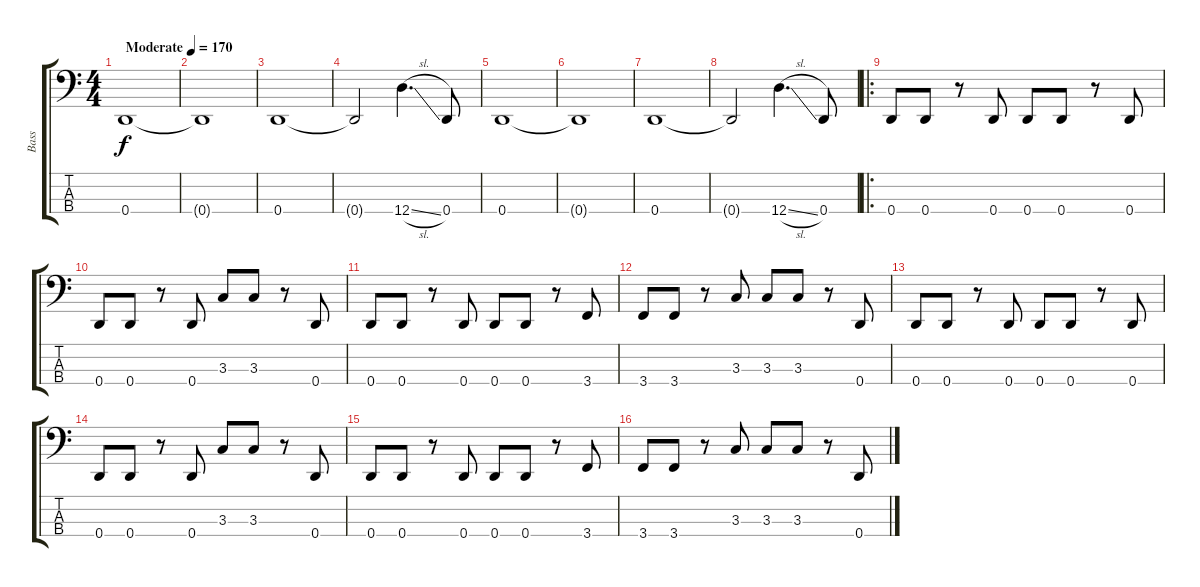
\track ("Bass" "Bass") {instrument electricbassfinger}
\staff {score tabs}
\tuning (G2 D2 A1 D1) {hide}
\ts (4 4)
\tempo (170 "Moderate")
\clef f4
\ks c
0.4.1{dy f instrument electricbassfinger} |
0.4{t}.1 |
0.4.1 |
0.4{t}.2 12.4{sl}.4{d} 0.4.8 |
0.4.1 |
0.4{t}.1 |
0.4.1 |
0.4{t}.2 12.4{sl}.4{d} 0.4.8 |
\ro
0.4.8 0.4.8 r.8 0.4.8 0.4.8 0.4.8 r.8 0.4.8 |
0.4.8 0.4.8 r.8 0.4.8 3.3.8 3.3.8 r.8 0.4.8 |
0.4.8 0.4.8 r.8 0.4.8 0.4.8 0.4.8 r.8 3.4.8 |
3.4.8 3.4.8 r.8 3.3.8 3.3.8 3.3.8 r.8 0.4.8 |
0.4.8 0.4.8 r.8 0.4.8 0.4.8 0.4.8 r.8 0.4.8 |
0.4.8 0.4.8 r.8 0.4.8 3.3.8 3.3.8 r.8 0.4.8 |
0.4.8 0.4.8 r.8 0.4.8 0.4.8 0.4.8 r.8 3.4.8 |
3.4.8 3.4.8 r.8 3.3.8 3.3.8 3.3.8 r.8 0.4.8
